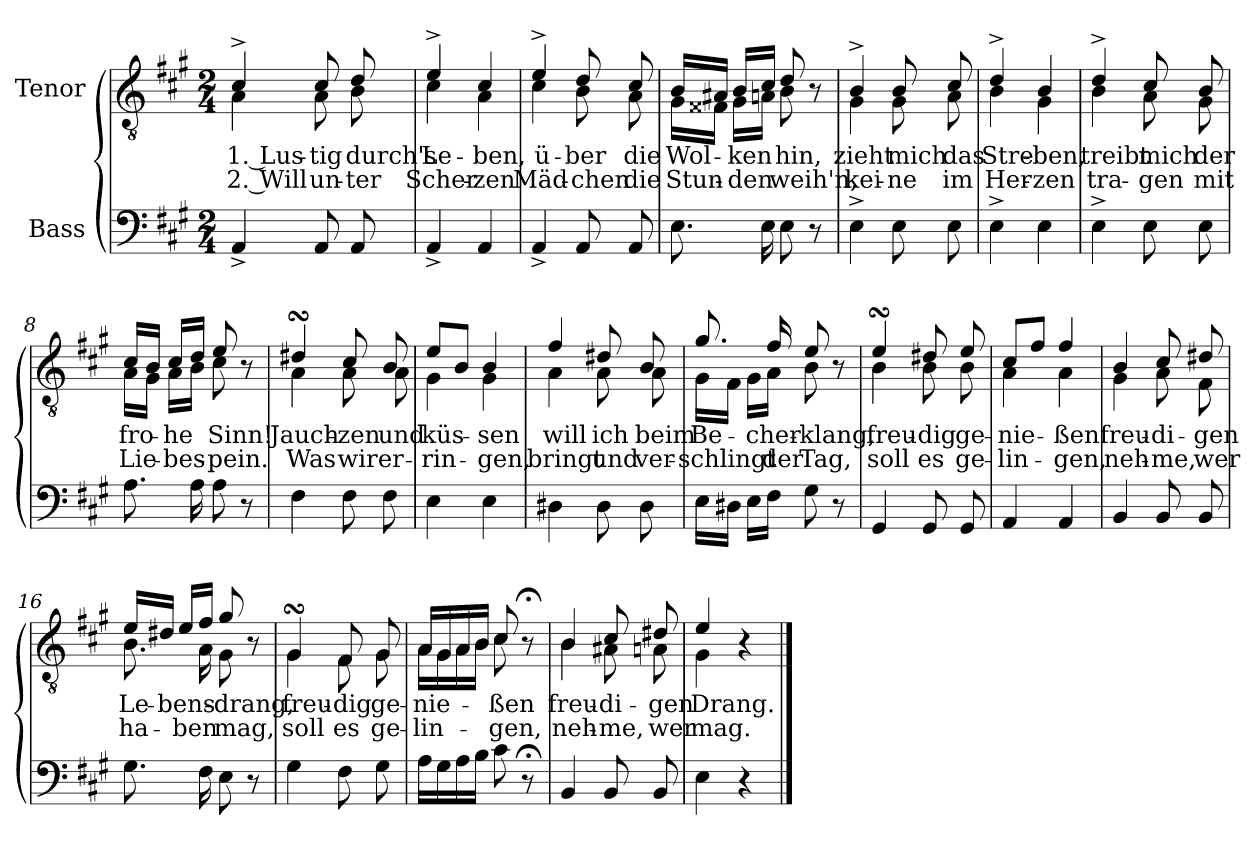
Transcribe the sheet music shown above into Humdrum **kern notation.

**kern	**kern	**text	**text
*part2	*part1	*part1	*part1
*staff2	*staff1	*staff1	*staff1
*I"Bass	*I"Tenor	*	*
*clefF4	*clefGv2	*	*
*k[f#c#g#]	*k[f#c#g#]	*	*
*M2/4	*M2/4	*	*
=1	=1	=1	=1
!	!LO:TX:a:B:t=Lebhaft	!	!
!	!	!LO:LY:b	!LO:LY:b
*	*^	*	*
4AA^/	4c#^/	4A\	1. Lus-	2. Will
!	!	!	!LO:LY:b	!LO:LY:b
8AA/	8c#/	8A\	-tig	un-
!	!	!	!LO:LY:b	!LO:LY:b
8AA/	8d/	8B\	durch's	-ter
=2	=2	=2	=2	=2
!	!	!	!LO:LY:b	!LO:LY:b
4AA^/	4e^/	4c#\	Le-	Scher-
!	!	!	!LO:LY:b	!LO:LY:b
4AA/	4c#/	4A\	-ben,	-zen
=3	=3	=3	=3	=3
!	!	!	!LO:LY:b	!LO:LY:b
4AA^/	4e^/	4c#\	ü-	Mäd-
!	!	!	!LO:LY:b	!LO:LY:b
8AA/	8d/	8B\	-ber	-chen
!	!	!	!LO:LY:b	!LO:LY:b
8AA/	8c#/	8A\	die	die
=4	=4	=4	=4	=4
!	!	!	!LO:LY:b	!LO:LY:b
8.E\	16B/LL	16G#\LL	Wol-	Stun-
.	16A#X/JJ	16F##X\JJ	.	.
!	!	!	!LO:LY:b	!LO:LY:b
.	16B/LL	16G#\LL	-ken	-den
16E\	16c#/JJ	16An\JJ	.	.
!	!	!	!LO:LY:b	!LO:LY:b
8E\	8d/	8B\	hin,	weih'n,
8r	8r	8ryy	.	.
!!LO:LB:g=z	!!
=5	=5	=5	=5	=5
!	!	!	!LO:LY:b	!LO:LY:b
4E^\	4B^/	4G#\	zieht	kei-
!	!	!	!LO:LY:b	!LO:LY:b
8E\	8B/	8G#\	mich	-ne
!	!	!	!LO:LY:b	!LO:LY:b
8E\	8c#/	8A\	das	im
=6	=6	=6	=6	=6
!	!	!	!LO:LY:b	!LO:LY:b
4E^\	4d^/	4B\	Stre-	Her-
!	!	!	!LO:LY:b	!LO:LY:b
4E\	4B/	4G#\	-ben,	-zen
=7	=7	=7	=7	=7
!	!	!	!LO:LY:b	!LO:LY:b
4E^\	4d^/	4B\	treibt	tra-
!	!	!	!LO:LY:b	!LO:LY:b
8E\	8c#/	8A\	mich	-gen
!	!	!	!LO:LY:b	!LO:LY:b
8E\	8B/	8G#\	der	mit
=8	=8	=8	=8	=8
!	!	!	!LO:LY:b	!LO:LY:b
8.A\	16c#/LL	16A\LL	fro-	Lie-
.	16B/JJ	16G#\JJ	.	.
!	!	!	!LO:LY:b	!LO:LY:b
.	16c#/LL	16A\LL	-he	-bes-
16A\	16d/JJ	16B\JJ	.	.
!	!	!	!LO:LY:b	!LO:LY:b
8A\	8e/	8c#\	Sinn!	-pein.
8r	8r	8ryy	.	.
!!LO:LB:g=z	!!
=9	=9	=9	=9	=9
!	!	!	!LO:LY:b	!LO:LY:b
4F#\	4d#XsSsS/	4A\	Jauch-	Was
!	!	!	!LO:LY:b	!LO:LY:b
8F#\	8c#/	8A\	-zen	wir
!	!	!	!LO:LY:b	!LO:LY:b
8F#\	8B/	8A\	und	er-
=10	=10	=10	=10	=10
!	!	!	!LO:LY:b	!LO:LY:b
4E\	8e/L	4G#\	küs-	-rin-
.	8B/J	.	.	.
!	!	!	!LO:LY:b	!LO:LY:b
4E\	4B/	4G#\	-sen	-gen,
=11	=11	=11	=11	=11
!	!	!	!LO:LY:b	!LO:LY:b
4D#X\	4f#/	4A\	will	bringt
!	!	!	!LO:LY:b	!LO:LY:b
8D#\	8d#X/	8A\	ich	und
!	!	!	!LO:LY:b	!LO:LY:b
8D#\	8B/	8A\	beim	ver-
=12	=12	=12	=12	=12
!	!	!	!LO:LY:b	!LO:LY:b
16E\LL	8.g#/	16G#\LL	Be-	-schlingt
16D#X\JJ	.	16F#\JJ	.	.
16E\LL	.	16G#\LL	.	.
!	!	!	!LO:LY:b	!LO:LY:b
16F#\JJ	16f#/	16A\JJ	cher-	der
!	!	!	!LO:LY:b	!LO:LY:b
8G#\	8e/	8B\	-klang,	Tag,
8r	8r	8ryy	.	.
!!LO:LB:g=z	!!
=13	=13	=13	=13	=13
!	!	!	!LO:LY:b	!LO:LY:b
4GG#/	4esSSS/	4B\	freu-	soll
!	!	!	!LO:LY:b	!LO:LY:b
8GG#/	8d#X/	8B\	-dig	es
!	!	!	!LO:LY:b	!LO:LY:b
8GG#/	8e/	8B\	ge-	ge-
=14	=14	=14	=14	=14
!	!	!	!LO:LY:b	!LO:LY:b
4AA/	8c#/L	4A\	-nie-	-lin-
.	8f#/J	.	.	.
!	!	!	!LO:LY:b	!LO:LY:b
4AA/	4f#/	4A\	-ßen	-gen,
=15	=15	=15	=15	=15
!	!	!	!LO:LY:b	!LO:LY:b
4BB/	4B/	4G#\	freu-	neh-
!	!	!	!LO:LY:b	!LO:LY:b
8BB/	8c#/	8A\	-di-	-me,
!	!	!	!LO:LY:b	!LO:LY:b
8BB/	8d#X/	8F#\	-gen	wer
=16	=16	=16	=16	=16
!	!	!	!LO:LY:b	!LO:LY:b
8.G#\	16e/LL	8.B\	Le-	ha-
.	16d#X/JJ	.	.	.
!	!	!	!LO:LY:b	!LO:LY:b
.	16e/LL	.	-bens-	-ben
16F#\	16f#/JJ	16A\	.	.
!	!	!	!LO:LY:b	!LO:LY:b
8E\	8g#/	8G#\	-drang,	mag,
8r	8r	8ryy	.	.
!!LO:LB:g=z	!!
=17	=17	=17	=17	=17
!	!	!	!LO:LY:b	!LO:LY:b
4G#\	4G#sSsS/	4G#\	freu-	soll
!	!	!	!LO:LY:b	!LO:LY:b
8F#\	8F#/	8F#\	-dig	es
!	!	!	!LO:LY:b	!LO:LY:b
8G#\	8G#/	8G#\	ge-	ge-
=18	=18	=18	=18	=18
!	!	!	!LO:LY:b	!LO:LY:b
16A\LL	16A/LL	16A\LL	-nie-	-lin-
16G#\	16G#/	16G#\	.	.
16A\	16A/	16A\	.	.
16B\JJ	16B/JJ	16B\JJ	.	.
!	!	!	!LO:LY:b	!LO:LY:b
8c#\	8c#/	8c#\	-ßen	-gen,
8r;<	8r;<	8ryy	.	.
=19	=19	=19	=19	=19
!	!	!	!LO:LY:b	!LO:LY:b
4BB/	4B/	4B\	freu-	neh-
!	!	!	!LO:LY:b	!LO:LY:b
8BB/	8c#/	8A#X\	-di-	-me,
!	!	!	!LO:LY:b	!LO:LY:b
8BB/	8d#X/	8An\	-gen	wer
=20	=20	=20	=20	=20
!	!	!	!LO:LY:b	!LO:LY:b
4E\	4e/	4G#\	Drang.	mag.
4r	4r	4ryy	.	.
*	*v	*v	*	*
==	==	==	==
*-	*-	*-	*-
